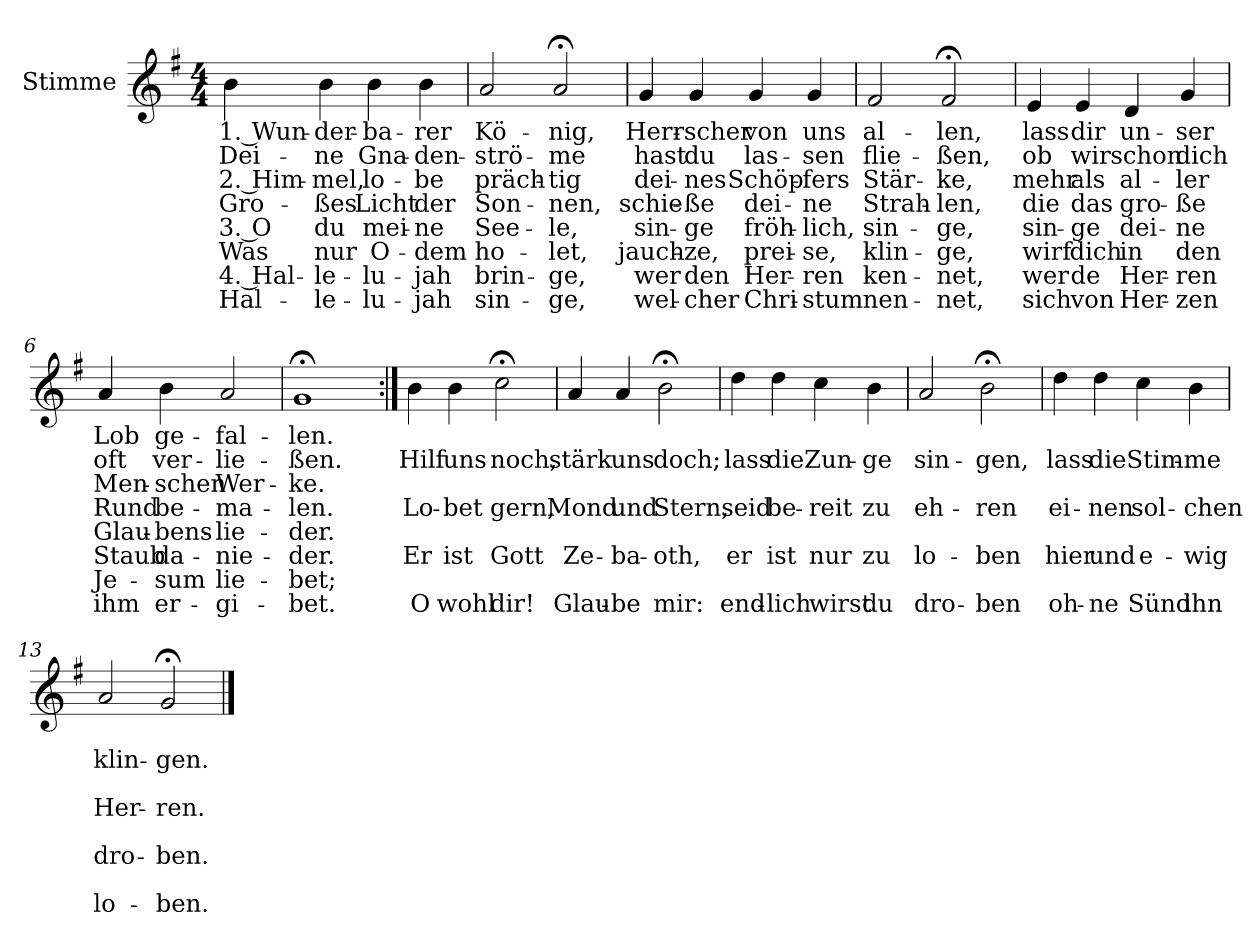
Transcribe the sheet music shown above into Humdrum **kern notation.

**kern	**text	**text	**text	**text	**text	**text	**text	**text
*part1	*part1	*part1	*part1	*part1	*part1	*part1	*part1	*part1
*staff1	*staff1	*staff1	*staff1	*staff1	*staff1	*staff1	*staff1	*staff1
*I"Stimme	*	*	*	*	*	*	*	*
*I'St.	*	*	*	*	*	*	*	*
*clefG2	*	*	*	*	*	*	*	*
*k[f#]	*	*	*	*	*	*	*	*
*M4/4	*	*	*	*	*	*	*	*
=1	=1	=1	=1	=1	=1	=1	=1	=1
!	!LO:LY:b	!LO:LY:b	!LO:LY:b	!LO:LY:b	!LO:LY:b	!LO:LY:b	!LO:LY:b	!LO:LY:b
4b\	1. Wun-	Dei-	2. Him-	Gro-	3. O	Was	4. Hal-	Hal-
!	!LO:LY:b	!LO:LY:b	!LO:LY:b	!LO:LY:b	!LO:LY:b	!LO:LY:b	!LO:LY:b	!LO:LY:b
4b\	-der-	-ne	-mel,	-ßes	du	nur	-le-	-le-
!	!LO:LY:b	!LO:LY:b	!LO:LY:b	!LO:LY:b	!LO:LY:b	!LO:LY:b	!LO:LY:b	!LO:LY:b
4b\	-ba-	Gna-	lo-	Licht	mei-	O-	-lu-	-lu-
!	!LO:LY:b	!LO:LY:b	!LO:LY:b	!LO:LY:b	!LO:LY:b	!LO:LY:b	!LO:LY:b	!LO:LY:b
4b\	-rer	-den-	-be	der	-ne	-dem	-jah	-jah
=2	=2	=2	=2	=2	=2	=2	=2	=2
!	!LO:LY:b	!LO:LY:b	!LO:LY:b	!LO:LY:b	!LO:LY:b	!LO:LY:b	!LO:LY:b	!LO:LY:b
2a/	Kö-	-strö-	präch-	Son-	See-	ho-	brin-	sin-
!	!LO:LY:b	!LO:LY:b	!LO:LY:b	!LO:LY:b	!LO:LY:b	!LO:LY:b	!LO:LY:b	!LO:LY:b
2a;</	-nig,	-me	-tig	-nen,	-le,	-let,	-ge,	-ge,
=3	=3	=3	=3	=3	=3	=3	=3	=3
!	!LO:LY:b	!LO:LY:b	!LO:LY:b	!LO:LY:b	!LO:LY:b	!LO:LY:b	!LO:LY:b	!LO:LY:b
4g/	Herr-	hast	dei-	schie-	sin-	jauch-	wer	wel-
!	!LO:LY:b	!LO:LY:b	!LO:LY:b	!LO:LY:b	!LO:LY:b	!LO:LY:b	!LO:LY:b	!LO:LY:b
4g/	-scher	du	-nes	-ße	-ge	-ze,	den	-cher
!	!LO:LY:b	!LO:LY:b	!LO:LY:b	!LO:LY:b	!LO:LY:b	!LO:LY:b	!LO:LY:b	!LO:LY:b
4g/	von	las-	Schöp-	dei-	fröh-	prei-	Her-	Chri-
!	!LO:LY:b	!LO:LY:b	!LO:LY:b	!LO:LY:b	!LO:LY:b	!LO:LY:b	!LO:LY:b	!LO:LY:b
4g/	uns	-sen	-fers	-ne	-lich,	-se,	-ren	-stum
=4	=4	=4	=4	=4	=4	=4	=4	=4
!	!LO:LY:b	!LO:LY:b	!LO:LY:b	!LO:LY:b	!LO:LY:b	!LO:LY:b	!LO:LY:b	!LO:LY:b
2f#/	al-	flie-	Stär-	Strah-	sin-	klin-	ken-	nen-
!	!LO:LY:b	!LO:LY:b	!LO:LY:b	!LO:LY:b	!LO:LY:b	!LO:LY:b	!LO:LY:b	!LO:LY:b
2f#;</	-len,	-ßen,	-ke,	-len,	-ge,	-ge,	-net,	-net,
=5	=5	=5	=5	=5	=5	=5	=5	=5
!	!LO:LY:b	!LO:LY:b	!LO:LY:b	!LO:LY:b	!LO:LY:b	!LO:LY:b	!LO:LY:b	!LO:LY:b
4e/	lass	ob	mehr	die	sin-	wirf	wer	sich
!	!LO:LY:b	!LO:LY:b	!LO:LY:b	!LO:LY:b	!LO:LY:b	!LO:LY:b	!LO:LY:b	!LO:LY:b
4e/	dir	wir	als	das	-ge	dich	de	von
!	!LO:LY:b	!LO:LY:b	!LO:LY:b	!LO:LY:b	!LO:LY:b	!LO:LY:b	!LO:LY:b	!LO:LY:b
4d/	un-	schon	al-	gro-	dei-	in	Her-	Her-
!	!LO:LY:b	!LO:LY:b	!LO:LY:b	!LO:LY:b	!LO:LY:b	!LO:LY:b	!LO:LY:b	!LO:LY:b
4g/	-ser	dich	-ler	-ße	-ne	den	-ren	-zen
!!LO:LB:g=z
=6	=6	=6	=6	=6	=6	=6	=6	=6
!	!LO:LY:b	!LO:LY:b	!LO:LY:b	!LO:LY:b	!LO:LY:b	!LO:LY:b	!LO:LY:b	!LO:LY:b
4a/	Lob	oft	Men-	Rund	Glau-	Staub	Je-	ihm
!	!LO:LY:b	!LO:LY:b	!LO:LY:b	!LO:LY:b	!LO:LY:b	!LO:LY:b	!LO:LY:b	!LO:LY:b
4b\	ge-	ver-	-schen	be-	-bens-	da-	-sum	er-
!	!LO:LY:b	!LO:LY:b	!LO:LY:b	!LO:LY:b	!LO:LY:b	!LO:LY:b	!LO:LY:b	!LO:LY:b
2a/	-fal-	-lie-	Wer-	-ma-	-lie-	-nie-	lie-	-gi-
=7	=7	=7	=7	=7	=7	=7	=7	=7
!	!LO:LY:b	!LO:LY:b	!LO:LY:b	!LO:LY:b	!LO:LY:b	!LO:LY:b	!LO:LY:b	!LO:LY:b
1g;<	-len.	-ßen.	-ke.	-len.	-der.	-der.	-bet;	-bet.
=8:|!	=8:|!	=8:|!	=8:|!	=8:|!	=8:|!	=8:|!	=8:|!	=8:|!
!	!	!LO:LY:b	!	!LO:LY:b	!	!LO:LY:b	!	!LO:LY:b
4b\	.	Hilf	.	Lo-	.	Er	.	O
!	!	!LO:LY:b	!	!LO:LY:b	!	!LO:LY:b	!	!LO:LY:b
4b\	.	uns	.	-bet	.	ist	.	wohl
!	!	!LO:LY:b	!	!LO:LY:b	!	!LO:LY:b	!	!LO:LY:b
2cc;<\	.	noch,	.	gern,	.	Gott	.	dir!
=9	=9	=9	=9	=9	=9	=9	=9	=9
!	!	!LO:LY:b	!	!LO:LY:b	!	!LO:LY:b	!	!LO:LY:b
4a/	.	stärk	.	Mond	.	Ze-	.	Glau-
!	!	!LO:LY:b	!	!LO:LY:b	!	!LO:LY:b	!	!LO:LY:b
4a/	.	uns	.	und	.	-ba-	.	-be
!	!	!LO:LY:b	!	!LO:LY:b	!	!LO:LY:b	!	!LO:LY:b
2b;<\	.	doch;	.	Stern,	.	-oth,	.	mir:
=10	=10	=10	=10	=10	=10	=10	=10	=10
!	!	!LO:LY:b	!	!LO:LY:b	!	!LO:LY:b	!	!LO:LY:b
4dd\	.	lass	.	seid	.	er	.	end-
!	!	!LO:LY:b	!	!LO:LY:b	!	!LO:LY:b	!	!LO:LY:b
4dd\	.	die	.	be-	.	ist	.	-lich
!	!	!LO:LY:b	!	!LO:LY:b	!	!LO:LY:b	!	!LO:LY:b
4cc\	.	Zun-	.	-reit	.	nur	.	wirst
!	!	!LO:LY:b	!	!LO:LY:b	!	!LO:LY:b	!	!LO:LY:b
4b\	.	-ge	.	zu	.	zu	.	du
=11	=11	=11	=11	=11	=11	=11	=11	=11
!	!	!LO:LY:b	!	!LO:LY:b	!	!LO:LY:b	!	!LO:LY:b
2a/	.	sin-	.	eh-	.	lo-	.	dro-
!	!	!LO:LY:b	!	!LO:LY:b	!	!LO:LY:b	!	!LO:LY:b
2b;<\	.	-gen,	.	-ren	.	-ben	.	-ben
!!LO:LB:g=z
=12	=12	=12	=12	=12	=12	=12	=12	=12
!	!	!LO:LY:b	!	!LO:LY:b	!	!LO:LY:b	!	!LO:LY:b
4dd\	.	lass	.	ei-	.	hier	.	oh-
!	!	!LO:LY:b	!	!LO:LY:b	!	!LO:LY:b	!	!LO:LY:b
4dd\	.	die	.	-nen	.	und	.	-ne
!	!	!LO:LY:b	!	!LO:LY:b	!	!LO:LY:b	!	!LO:LY:b
4cc\	.	Stim-	.	sol-	.	e-	.	Sünd
!	!	!LO:LY:b	!	!LO:LY:b	!	!LO:LY:b	!	!LO:LY:b
4b\	.	-me	.	-chen	.	-wig	.	ihn
=13	=13	=13	=13	=13	=13	=13	=13	=13
!	!	!LO:LY:b	!	!LO:LY:b	!	!LO:LY:b	!	!LO:LY:b
2a/	.	klin-	.	Her-	.	dro-	.	lo-
!	!	!LO:LY:b	!	!LO:LY:b	!	!LO:LY:b	!	!LO:LY:b
2g;</	.	-gen.	.	-ren.	.	-ben.	.	-ben.
==	==	==	==	==	==	==	==	==
*-	*-	*-	*-	*-	*-	*-	*-	*-
